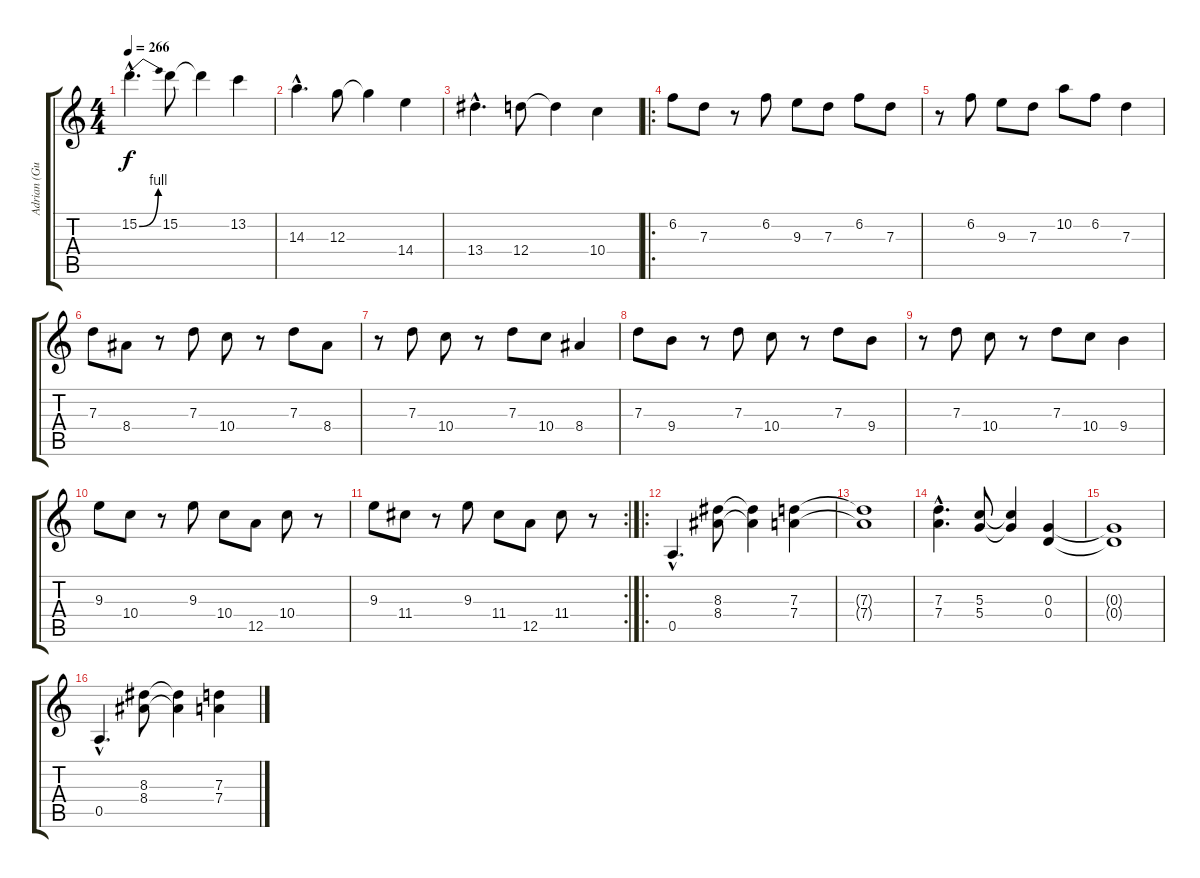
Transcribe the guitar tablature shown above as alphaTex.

\track ("Adrian (Guitar 2)" "Adrian (Gu") {instrument distortionguitar}
\staff {score tabs}
\tuning (E4 B3 G3 D3 A2 E2) {hide}
\ts (4 4)
\tempo 266
\clef g2
\ks c
15.2{be (bend 0 0 60 4) hac}.4{d dy f} 15.2.8 15.2{t}.4 13.2.4 |
14.3{hac}.4{d} 12.3.8 12.3{t}.4 14.4.4 |
13.4{hac}.4{d} 12.4.8 12.4{t}.4 10.4.4 |
\ro
6.2.8{volume 13} 7.3.8 r.8 6.2.8 9.3.8 7.3.8 6.2.8 7.3.8 |
r.8 6.2.8 9.3.8 7.3.8 10.2.8 6.2.8 7.3.4 |
7.3.8 8.4.8 r.8 7.3.8 10.4.8 r.8 7.3.8 8.4.8 |
r.8 7.3.8 10.4.8 r.8 7.3.8 10.4.8 8.4.4 |
7.3.8 9.4.8 r.8 7.3.8 10.4.8 r.8 7.3.8 9.4.8 |
r.8 7.3.8 10.4.8 r.8 7.3.8 10.4.8 9.4.4 |
9.3.8 10.4.8 r.8 9.3.8 10.4.8 12.5.8 10.4.8 r.8 |
\rc 2
9.3.8 11.4.8 r.8 9.3.8 11.4.8 12.5.8 11.4.8 r.8 |
\ro
0.5{hac}.4{d} (8.3 8.4).8 (8.3{t} 8.4{t}).4 (7.3 7.4).4 |
(7.3{t} 7.4{t}).1 |
(7.3{hac} 7.4{hac}).4{d} (5.3 5.4).8 (5.3{t} 5.4{t}).4 (0.3 0.4).4 |
(0.3{t} 0.4{t}).1 |
0.5{hac}.4{d} (8.3 8.4).8 (8.3{t} 8.4{t}).4 (7.3 7.4).4
